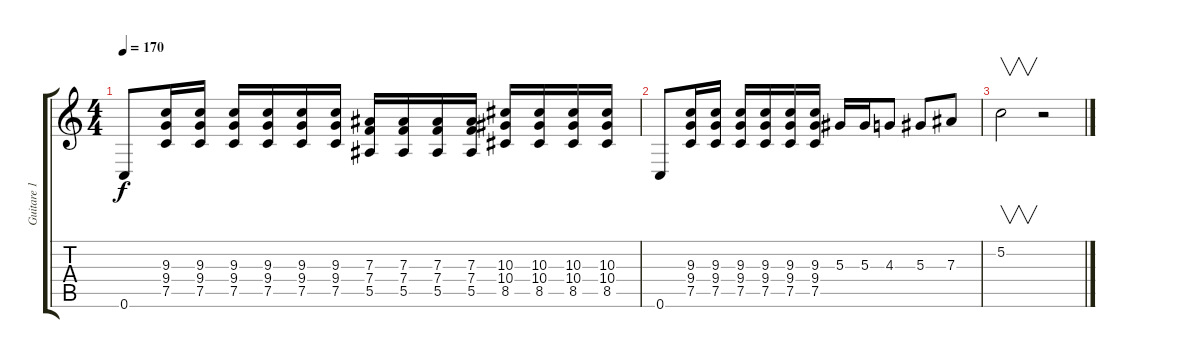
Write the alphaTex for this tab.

\track ("Guitare 1" "Guitare 1") {instrument distortionguitar}
\staff {score tabs}
\tuning (C4 G3 Eb3 Bb2 F2 C2) {hide}
\ts (4 4)
\tempo 170
\clef g2
\ks c
0.6.8{dy f} (9.3 9.4 7.5).16 (9.3 9.4 7.5).16 (9.3 9.4 7.5).16 (9.3 9.4 7.5).16 (9.3 9.4 7.5).16 (9.3 9.4 7.5).16 (7.3 7.4 5.5).16 (7.3 7.4 5.5).16 (7.3 7.4 5.5).16 (7.3 7.4 5.5).16 (10.3 10.4 8.5).16 (10.3 10.4 8.5).16 (10.3 10.4 8.5).16 (10.3 10.4 8.5).16 |
0.6.8 (9.3 9.4 7.5).16 (9.3 9.4 7.5).16 (9.3 9.4 7.5).16 (9.3 9.4 7.5).16 (9.3 9.4 7.5).16 (9.3 9.4 7.5).16 5.3.16 5.3.16 4.3.8 5.3.8 7.3.8 |
5.2.2{v} r.2
